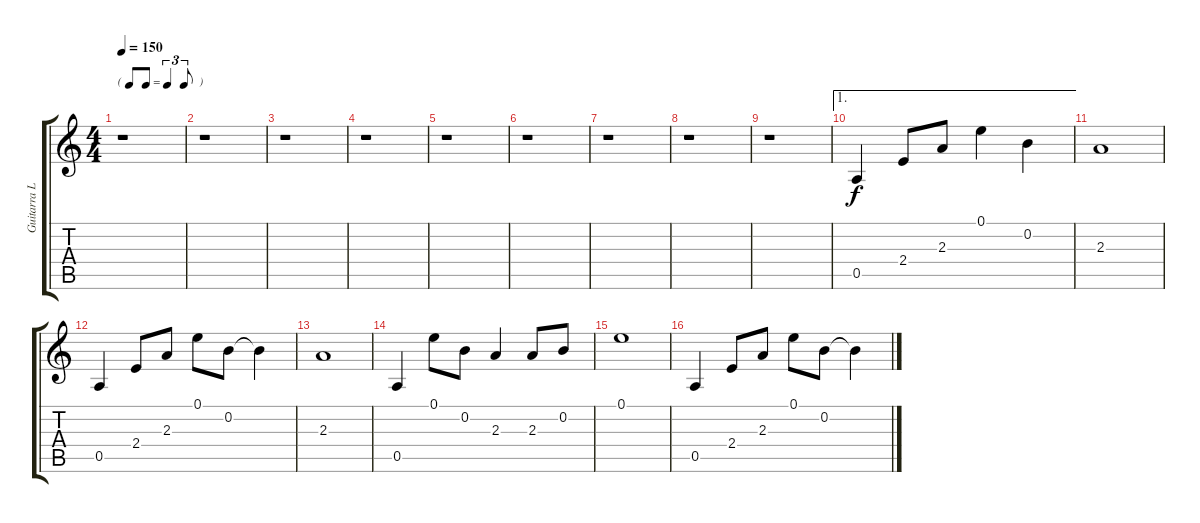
\track ("Guitarra Limpa" "Guitarra L") {instrument electricguitarjazz}
\staff {score tabs}
\tuning (E4 B3 G3 D3 A2 E2) {hide}
\ts (4 4)
\tf triplet8th
\tempo 150
\clef g2
\ks c
r.1{dy f} |
r.1 |
r.1 |
r.1 |
r.1 |
r.1 |
r.1 |
r.1 |
r.1 |
\ae 1
0.5.4 2.4.8 2.3.8 0.1.4 0.2.4 |
2.3.1 |
0.5.4 2.4.8 2.3.8 0.1.8 0.2.8 0.2{t}.4 |
2.3.1 |
0.5.4 0.1.8 0.2.8 2.3.4 2.3.8 0.2.8 |
0.1.1 |
0.5.4 2.4.8 2.3.8 0.1.8 0.2.8 0.2{t}.4
